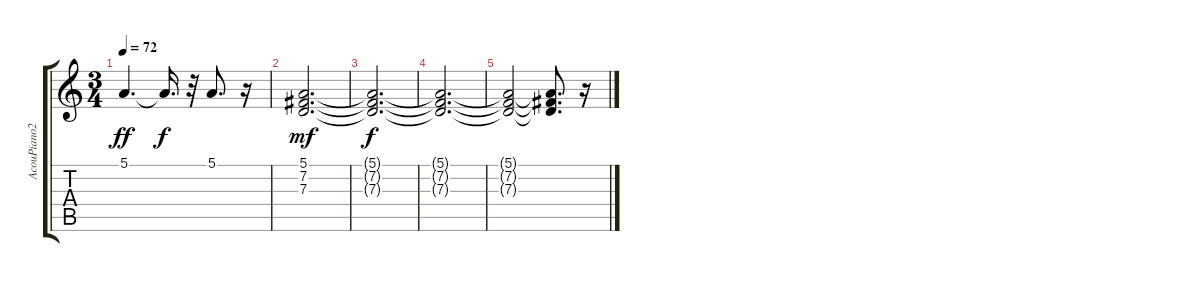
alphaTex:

\track ("AcouPiano2" "AcouPiano2") {instrument brightacousticpiano}
\staff {score tabs}
\tuning (E4 B3 G3 D3 A2 E2) {hide}
\ts (3 4)
\tempo 72
\clef g2
\ks c
5.1.4{d dy ff} 5.1{t}.16{d dy f} r.32 5.1.8{d} r.16 |
(5.1 7.2 7.3).2{d dy mf} |
(5.1{t} 7.2{t} 7.3{t}).2{d dy f} |
(5.1{t} 7.2{t} 7.3{t}).2{d} |
(5.1{t} 7.2{t} 7.3{t}).2 (5.1{t} 7.2{t} 7.3{t}).8{d} r.16
